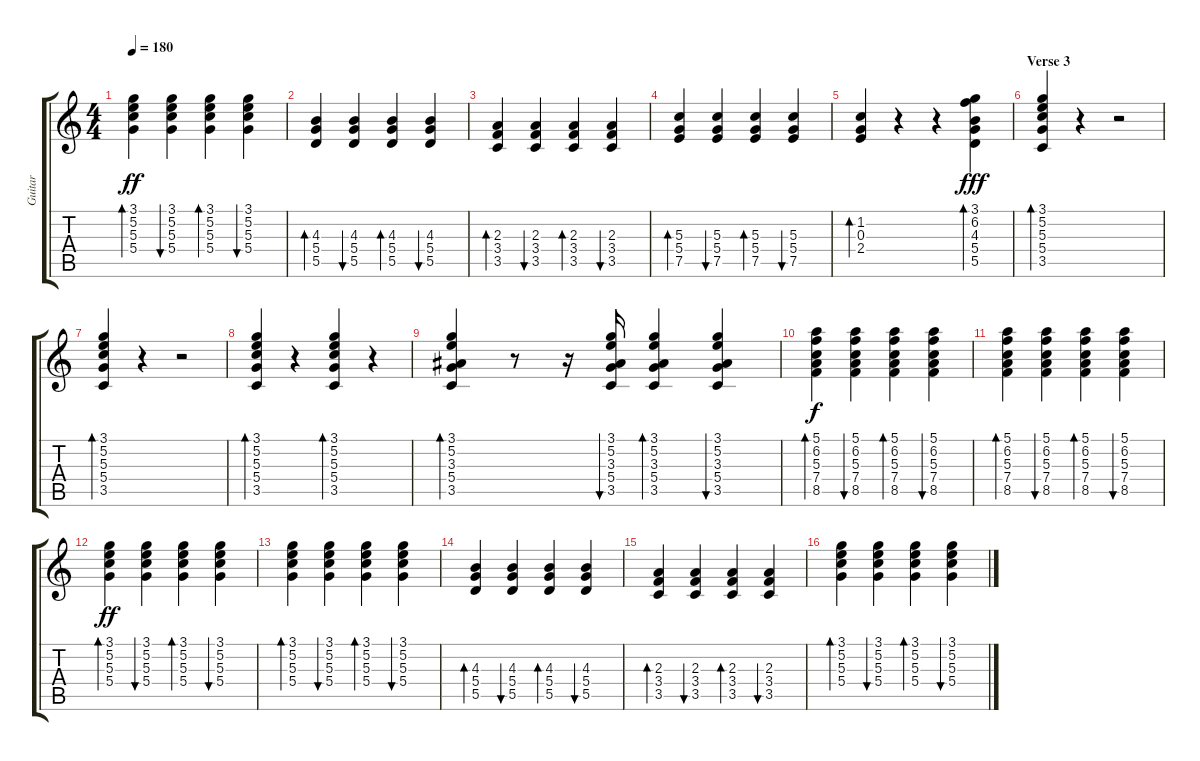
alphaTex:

\track ("Guitar" "Guitar") {instrument acousticguitarsteel}
\staff {score tabs}
\tuning (E4 B3 G3 D3 A2 E2) {hide}
\ts (4 4)
\tempo 180
\clef g2
\ks c
(3.1 5.2 5.3 5.4).4{bd 60 dy ff} (3.1 5.2 5.3 5.4).4{bu 60} (3.1 5.2 5.3 5.4).4{bd 60} (3.1 5.2 5.3 5.4).4{bu 60} |
(4.3 5.4 5.5).4{bd 60} (4.3 5.4 5.5).4{bu 60} (4.3 5.4 5.5).4{bd 60} (4.3 5.4 5.5).4{bu 60} |
(2.3 3.4 3.5).4{bd 60} (2.3 3.4 3.5).4{bu 60} (2.3 3.4 3.5).4{bd 60} (2.3 3.4 3.5).4{bu 60} |
(5.3 5.4 7.5).4{bd 60} (5.3 5.4 7.5).4{bu 60} (5.3 5.4 7.5).4{bd 60} (5.3 5.4 7.5).4{bu 60} |
(1.2 0.3 2.4).4{bd 60} r.4 r.4 (3.1 6.2 4.3 5.4 5.5).4{bd 60 dy fff} |
\section ("" "Verse 3")
(3.1 5.2 5.3 5.4 3.5).4{bd 120} r.4 r.2 |
(3.1 5.2 5.3 5.4 3.5).4{bd 120} r.4 r.2 |
(3.1 5.2 5.3 5.4 3.5).4{bd 120} r.4 (3.1 5.2 5.3 5.4 3.5).4{bd 120} r.4 |
(3.1 5.2 3.3 5.4 3.5).4{bd 120} r.8 r.16 (3.1 5.2 3.3 5.4 3.5).16{bu 120} (3.1 5.2 3.3 5.4 3.5).4{bd 120} (3.1 5.2 3.3 5.4 3.5).4{bu 120} |
(5.1 6.2 5.3 7.4 8.5).4{bd 60 dy f} (5.1 6.2 5.3 7.4 8.5).4{bu 60} (5.1 6.2 5.3 7.4 8.5).4{bd 60} (5.1 6.2 5.3 7.4 8.5).4{bu 60} |
(5.1 6.2 5.3 7.4 8.5).4{bd 60} (5.1 6.2 5.3 7.4 8.5).4{bu 60} (5.1 6.2 5.3 7.4 8.5).4{bd 60} (5.1 6.2 5.3 7.4 8.5).4{bu 60} |
(3.1 5.2 5.3 5.4).4{bd 60 dy ff} (3.1 5.2 5.3 5.4).4{bu 60} (3.1 5.2 5.3 5.4).4{bd 60} (3.1 5.2 5.3 5.4).4{bu 60} |
(3.1 5.2 5.3 5.4).4{bd 60} (3.1 5.2 5.3 5.4).4{bu 60} (3.1 5.2 5.3 5.4).4{bd 60} (3.1 5.2 5.3 5.4).4{bu 60} |
(4.3 5.4 5.5).4{bd 60} (4.3 5.4 5.5).4{bu 60} (4.3 5.4 5.5).4{bd 60} (4.3 5.4 5.5).4{bu 60} |
(2.3 3.4 3.5).4{bd 60} (2.3 3.4 3.5).4{bu 60} (2.3 3.4 3.5).4{bd 60} (2.3 3.4 3.5).4{bu 60} |
(3.1 5.2 5.3 5.4).4{bd 60} (3.1 5.2 5.3 5.4).4{bu 60} (3.1 5.2 5.3 5.4).4{bd 60} (3.1 5.2 5.3 5.4).4{bu 60}
